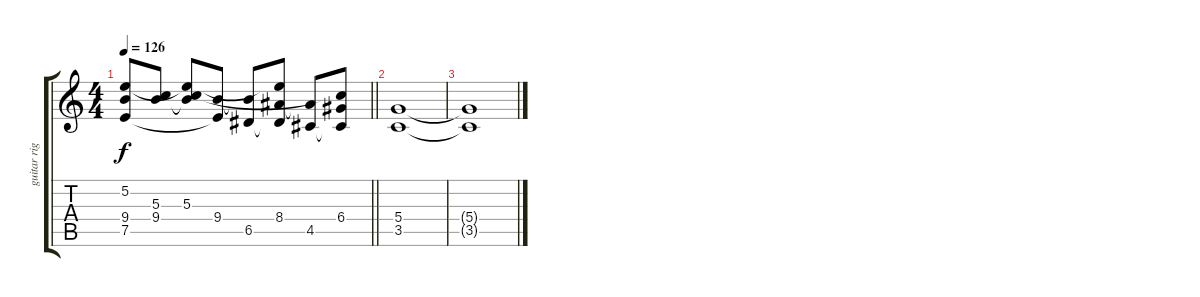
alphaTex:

\track ("guitar right" "guitar rig") {instrument distortionguitar}
\staff {score tabs}
\tuning (E4 B3 G3 D3 A2 E2) {hide}
\ts (4 4)
\tempo 126
\clef g2
\barLineRight lightlight
\ks c
(5.2{t} 9.4{t} 7.5).8{dy f} (5.3{t} 9.4).8 (5.2{t} 5.3 9.4{t}).8 (9.4 7.5{t}).8 (9.4{t} 6.5).8 (5.2{t} 8.4 6.5{t}).8 (8.4{t} 4.5).8 (5.3{t} 6.4 4.5{t}).8 |
(5.4 3.5).1 |
(5.4{t} 3.5{t}).1
